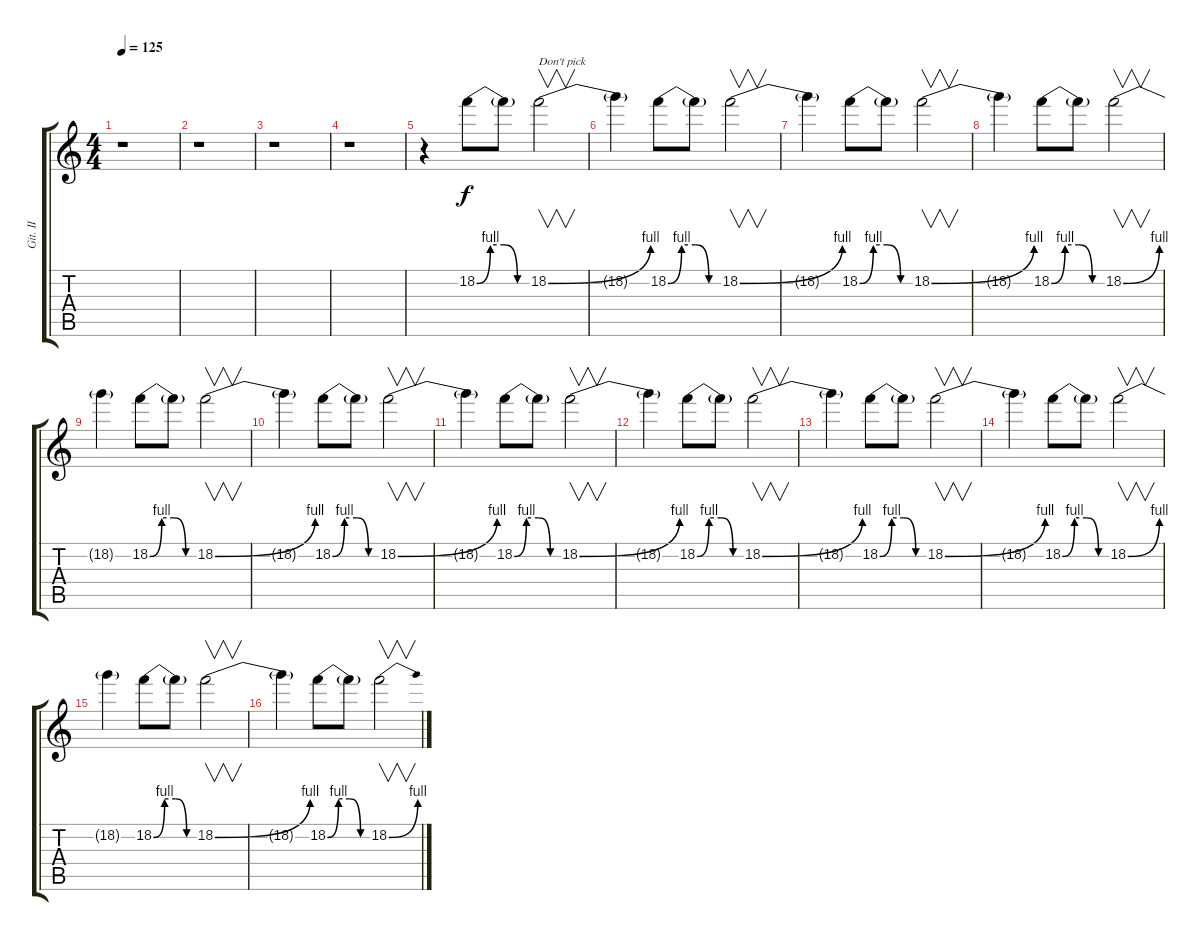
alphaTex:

\track ("Git. II" "Git. II") {instrument overdrivenguitar}
\staff {score tabs}
\tuning (E4 B3 G3 D3 A2 E2) {hide}
\ts (4 4)
\tempo 125
\clef g2
\ks c
r.1{dy f} |
r.1 |
r.1 |
r.1 |
r.4 18.2{be (custom 0 0 15 4 30 4 45 0 60 0)}.8 18.2{t}.8 18.2{be (bend 0 0 60 4)}.2{v txt "Don't pick"} |
18.2{t}.4 18.2{be (custom 0 0 15 4 30 4 45 0 60 0)}.8 18.2{t}.8 18.2{be (bend 0 0 60 4)}.2{v} |
18.2{t}.4 18.2{be (custom 0 0 15 4 30 4 45 0 60 0)}.8 18.2{t}.8 18.2{be (bend 0 0 60 4)}.2{v} |
18.2{t}.4 18.2{be (custom 0 0 15 4 30 4 45 0 60 0)}.8 18.2{t}.8 18.2{be (bend 0 0 60 4)}.2{v} |
18.2{t}.4 18.2{be (custom 0 0 15 4 30 4 45 0 60 0)}.8 18.2{t}.8 18.2{be (bend 0 0 60 4)}.2{v} |
18.2{t}.4 18.2{be (custom 0 0 15 4 30 4 45 0 60 0)}.8 18.2{t}.8 18.2{be (bend 0 0 60 4)}.2{v} |
18.2{t}.4 18.2{be (custom 0 0 15 4 30 4 45 0 60 0)}.8 18.2{t}.8 18.2{be (bend 0 0 60 4)}.2{v} |
18.2{t}.4 18.2{be (custom 0 0 15 4 30 4 45 0 60 0)}.8 18.2{t}.8 18.2{be (bend 0 0 60 4)}.2{v} |
18.2{t}.4 18.2{be (custom 0 0 15 4 30 4 45 0 60 0)}.8 18.2{t}.8 18.2{be (bend 0 0 60 4)}.2{v} |
18.2{t}.4 18.2{be (custom 0 0 15 4 30 4 45 0 60 0)}.8 18.2{t}.8 18.2{be (bend 0 0 60 4)}.2{v} |
18.2{t}.4 18.2{be (custom 0 0 15 4 30 4 45 0 60 0)}.8 18.2{t}.8 18.2{be (bend 0 0 60 4)}.2{v} |
18.2{t}.4 18.2{be (custom 0 0 15 4 30 4 45 0 60 0)}.8 18.2{t}.8 18.2{be (bend 0 0 60 4)}.2{v}
